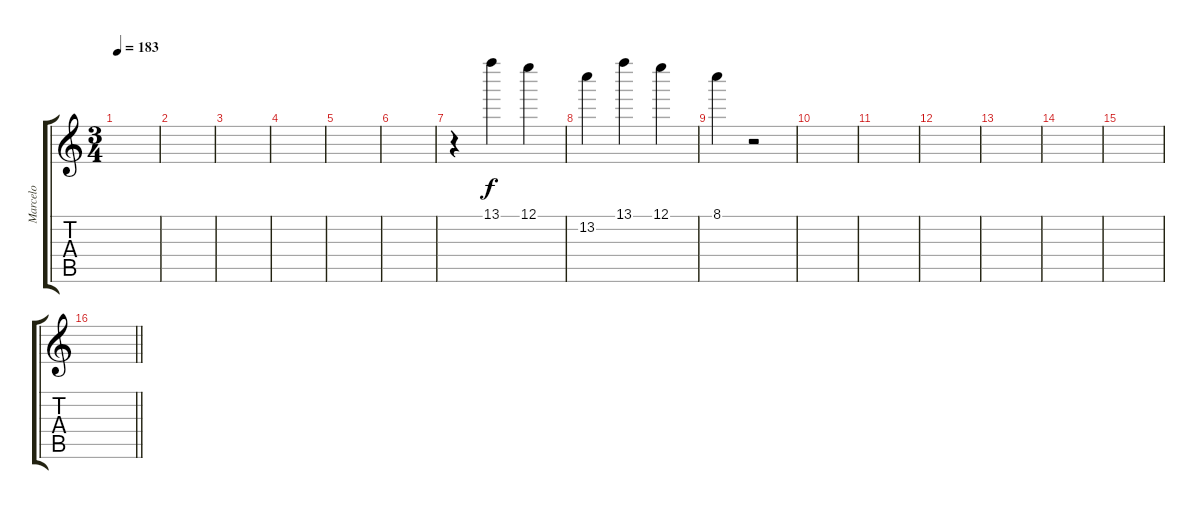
\track ("Marcelo" "Marcelo") {instrument marimba}
\staff {score tabs}
\tuning (E6 B5 G5 D5 A4 E4) {hide}
\ts (3 4)
\tempo 183
\clef g2
\ks c
|
|
|
|
|
|
r.4 13.1.4 12.1.4 |
13.2.4 13.1.4 12.1.4 |
8.1.4 r.2 |
|
|
|
|
|
|
\barLineRight lightlight
